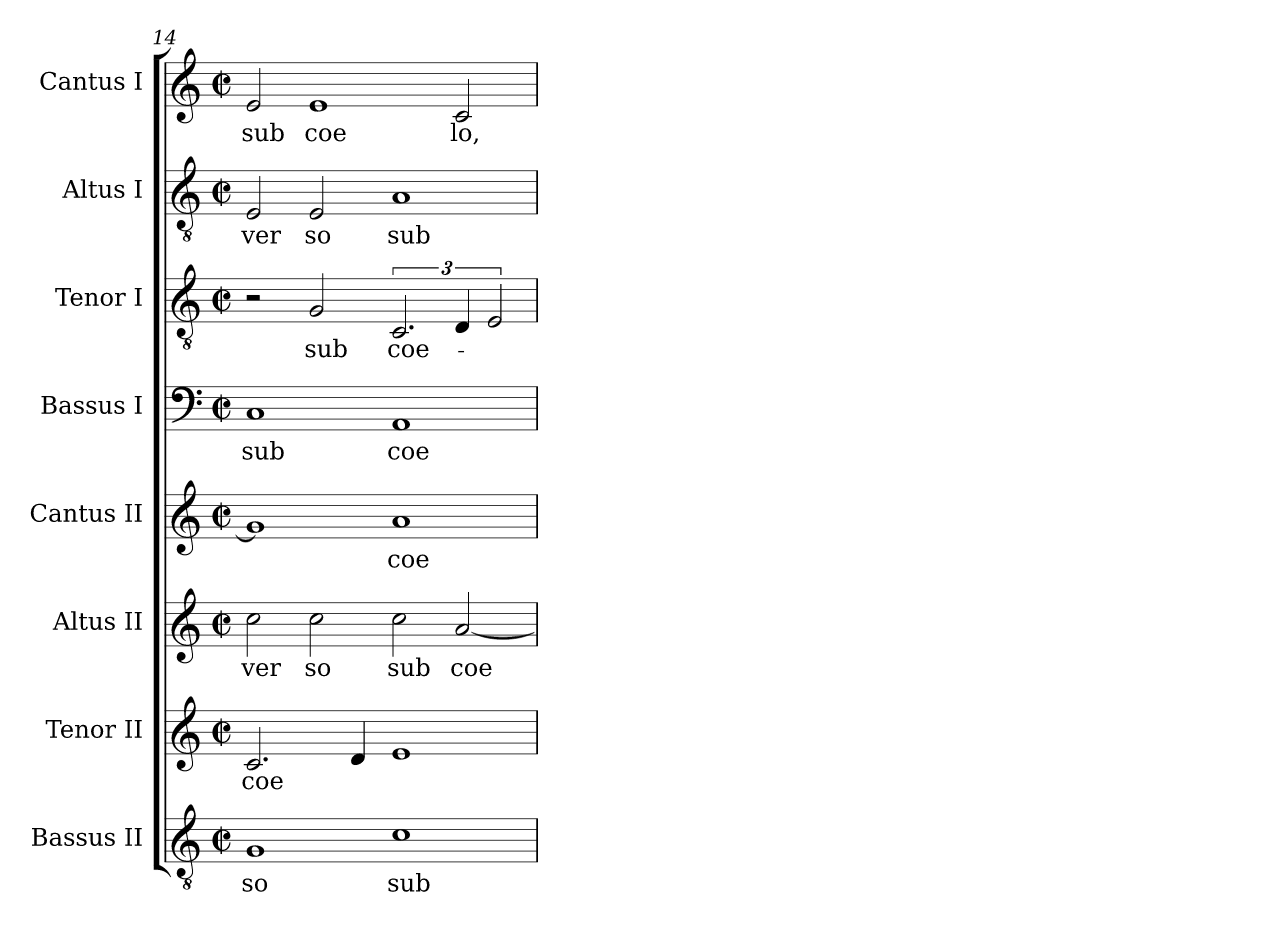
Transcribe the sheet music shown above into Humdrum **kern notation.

**kern	**text	**kern	**text	**kern	**text	**kern	**text	**kern	**text	**kern	**text	**kern	**text	**kern	**text
*part8	*part8	*part7	*part7	*part6	*part6	*part5	*part5	*part4	*part4	*part3	*part3	*part2	*part2	*part1	*part1
*staff8	*staff8	*staff7	*staff7	*staff6	*staff6	*staff5	*staff5	*staff4	*staff4	*staff3	*staff3	*staff2	*staff2	*staff1	*staff1
*I"Bassus II	*	*I"Tenor II	*	*I"Altus II	*	*I"Cantus II	*	*I"Bassus I	*	*I"Tenor I	*	*I"Altus I	*	*I"Cantus I	*
*clefGv2	*	*clefG2	*	*clefG2	*	*clefG2	*	*clefF4	*	*clefGv2	*	*clefGv2	*	*clefG2	*
*M2/2	*	*M2/2	*	*M2/2	*	*M2/2	*	*M2/2	*	*M2/2	*	*M2/2	*	*M2/2	*
*met(c|)	*	*met(c|)	*	*met(c|)	*	*met(c|)	*	*met(c|)	*	*met(c|)	*	*met(c|)	*	*met(c|)	*
=14	=14	=14	=14	=14	=14	=14	=14	=14	=14	=14	=14	=14	=14	=14	=14
!	!LO:LY:b:cj	!	!LO:LY:b	!	!LO:LY:b:cj	!	!	!	!LO:LY:b:cj	!	!	!	!LO:LY:b:cj	!	!LO:LY:b:cj
1G	so	2.c/	coe	2cc\	ver	1g]	.	1C	sub	2r	.	2E/	ver	2e/	sub
!	!	!	!	!	!LO:LY:b:cj	!	!	!	!	!	!LO:LY:b:cj	!	!LO:LY:b:cj	!	!LO:LY:b:cj
.	.	.	.	2cc\	so	.	.	.	.	2G/	sub	2E/	so	1e	coe
.	.	4d/	.	.	.	.	.	.	.	.	.	.	.	.	.
!	!LO:LY:b:cj	!	!	!	!LO:LY:b:cj	!	!LO:LY:b:cj	!	!LO:LY:b:cj	!	!LO:LY:b	!	!LO:LY:b:cj	!	!
1c	sub	1e	.	2cc\	sub	1a	coe-	1AA	coe	3.C/	coe-	1A	sub	.	.
!	!	!	!	!	!LO:LY:b	!	!	!	!	!	!	!	!	!	!LO:LY:b:cj
.	.	.	.	[<2a/	coe	.	.	.	.	6D/	.	.	.	2c/	lo,
.	.	.	.	.	.	.	.	.	.	3E/	.	.	.	.	.
=	=	=	=	=	=	=	=	=	=	=	=	=	=	=	=
*-	*-	*-	*-	*-	*-	*-	*-	*-	*-	*-	*-	*-	*-	*-	*-
